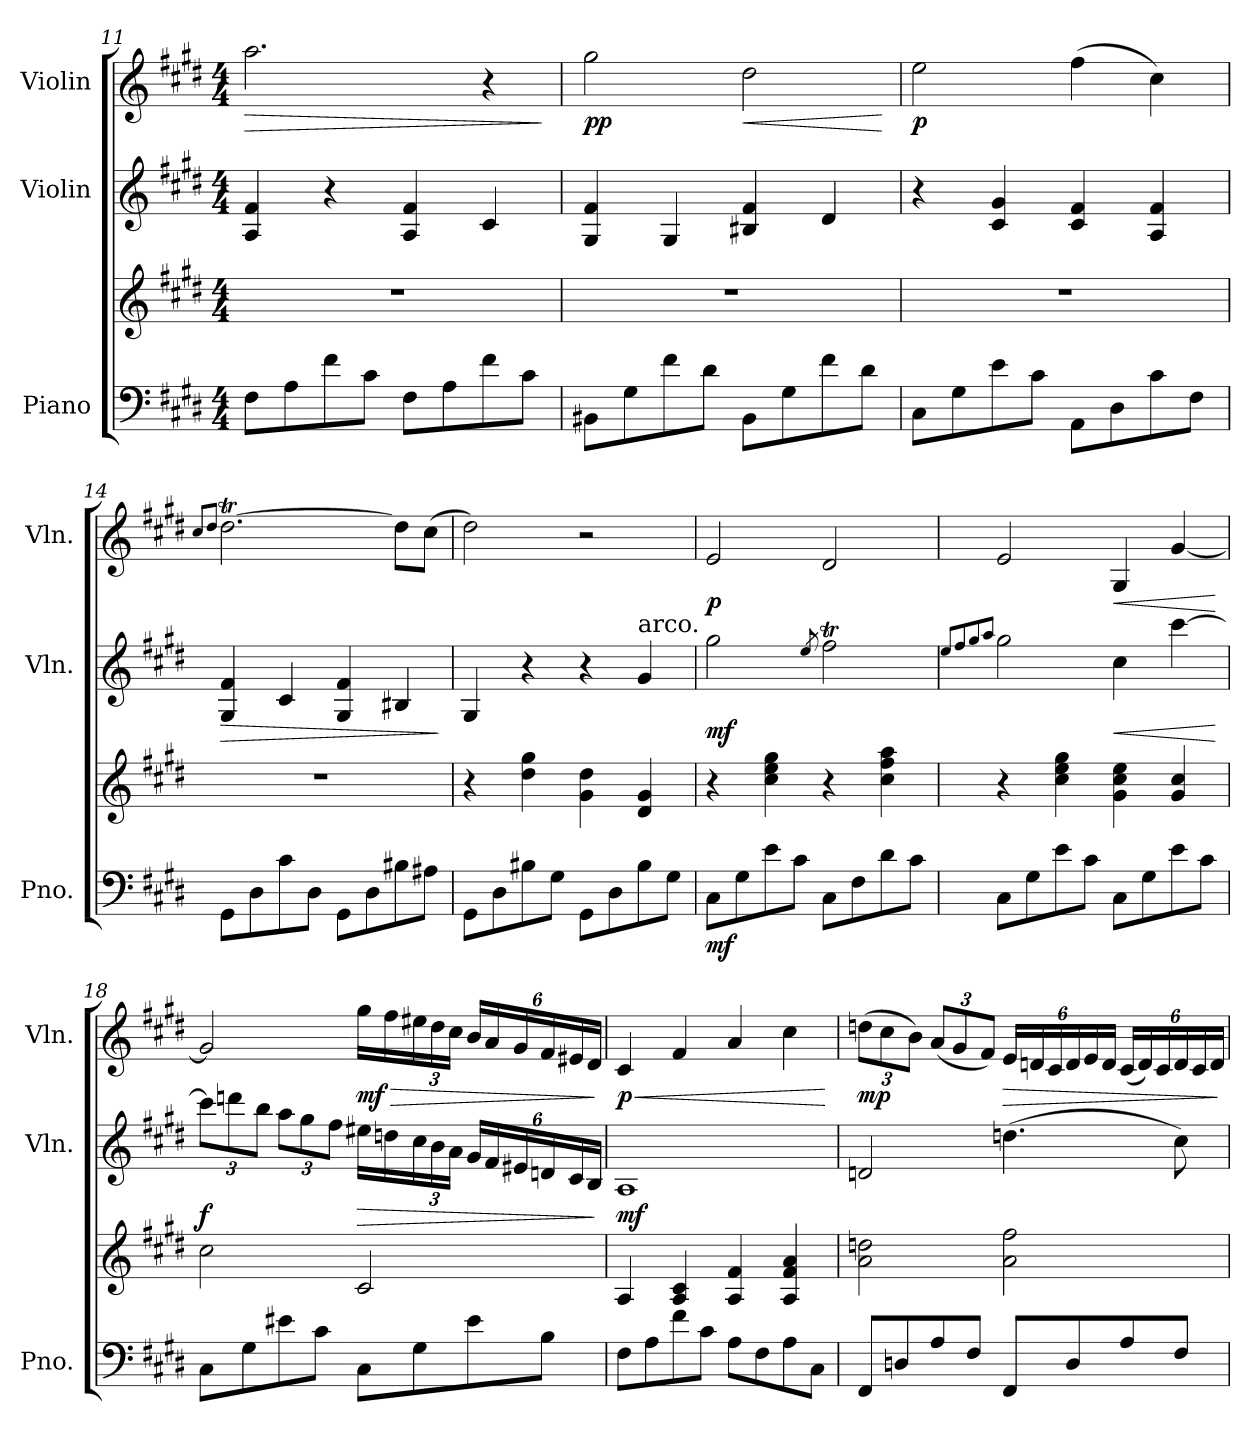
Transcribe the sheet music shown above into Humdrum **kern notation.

**kern	**kern	**dynam	**kern	**dynam	**kern	**dynam
*part3	*part3	*part3	*part2	*part2	*part1	*part1
*staff4	*staff3	*staff3/4	*staff2	*staff2	*staff1	*staff1
*I"Piano	*	*	*I"Violin	*	*I"Violin	*
*I'Pno.	*	*	*I'Vln.	*	*I'Vln.	*
!!LO:PB:g=z
*clefF4	*clefG2	*	*clefG2	*	*clefG2	*
*k[f#c#g#d#]	*k[f#c#g#d#]	*	*k[f#c#g#d#]	*	*k[f#c#g#d#]	*
*M4/4	*M4/4	*	*M4/4	*	*M4/4	*
=11	=11	=11	=11	=11	=11	=11
!	!	!	!	!	!	!LO:HP:b
8F#\L	1r	.	4A/ 4f#/	.	2.aa\	>
8A\	.	.	.	.	.	.
8f#\	.	.	4r	.	.	.
8c#\J	.	.	.	.	.	.
8F#\L	.	.	4A/ 4f#/	.	.	.
8A\	.	.	.	.	.	.
8f#\	.	.	4c#/	.	4r	.
8c#\J	.	.	.	.	.	.
.	.	.	.	.	.	]
=12	=12	=12	=12	=12	=12	=12
!	!	!	!	!	!	!LO:DY:b
8BB#X\L	1r	.	4G#/ 4f#/	.	2gg#\	pp
8G#\	.	.	.	.	.	.
8f#\	.	.	4G#/	.	.	.
8d#\J	.	.	.	.	.	.
!	!	!	!	!	!	!LO:HP:b
8BB#\L	.	.	4B#X/ 4f#/	.	2dd#\	<
8G#\	.	.	.	.	.	.
8f#\	.	.	4d#/	.	.	.
8d#\J	.	.	.	.	.	.
.	.	.	.	.	.	[
=13	=13	=13	=13	=13	=13	=13
!	!	!	!	!	!	!LO:DY:b
8C#\L	1r	.	4r	.	2ee\	p
8G#\	.	.	.	.	.	.
8e\	.	.	4c#/ 4g#/	.	.	.
8c#\J	.	.	.	.	.	.
8AA\L	.	.	4c#/ 4f#/	.	(>4ff#\	.
8D#\	.	.	.	.	.	.
8c#\	.	.	4A/ 4f#/	.	4cc#\)	.
8F#\J	.	.	.	.	.	.
=14	=14	=14	=14	=14	=14	=14
.	.	.	.	.	8qcc#/L	.
.	.	.	.	.	8qdd#/J	.
!	!	!	!	!LO:HP:b	!	!
8GG#\L	1r	.	4G#/ 4f#/	>	[2.dd#t\	.
8D#\	.	.	.	.	.	.
8c#\	.	.	4c#/	.	.	.
8D#\J	.	.	.	.	.	.
8GG#\L	.	.	4G#/ 4f#/	.	.	.
8D#\	.	.	.	.	.	.
8B#X\	.	.	4B#X/	.	8dd#\L]	.
8A#X\J	.	.	.	.	(>8cc#\J	.
.	.	.	.	]	.	.
!!LO:LB:g=z
=15	=15	=15	=15	=15	=15	=15
8GG#\L	4r	.	4G#/	.	2dd#\)	.
8D#\	.	.	.	.	.	.
8B#X\	4dd#\ 4gg#\	.	4r	.	.	.
8G#\J	.	.	.	.	.	.
8GG#\L	4g#\ 4dd#\	.	4r	.	2r	.
8D#\	.	.	.	.	.	.
!	!	!	!LO:TX:a:t=arco.	!	!	!
8B#\	4d#/ 4g#/	.	4g#/	.	.	.
8G#\J	.	.	.	.	.	.
=16	=16	=16	=16	=16	=16	=16
!	!	!LO:DY:b=2	!	!LO:DY:b	!	!LO:DY:b
8C#\L	4r	mf	2gg#\	mf	2e/	p
8G#\	.	.	.	.	.	.
8e\	4cc#\ 4ee\ 4gg#\	.	.	.	.	.
8c#\J	.	.	.	.	.	.
.	.	.	8qee/	.	.	.
8C#\L	4r	.	2ff#T\	.	2d#/	.
8F#\	.	.	.	.	.	.
8d#\	4cc#\ 4ff#\ 4aa\	.	.	.	.	.
8c#\J	.	.	.	.	.	.
=17	=17	=17	=17	=17	=17	=17
.	.	.	8qee/L	.	.	.
.	.	.	8qff#/	.	.	.
.	.	.	8qgg#/	.	.	.
.	.	.	8qaa/J	.	.	.
8C#\L	4r	.	2gg#\	.	2e/	.
8G#\	.	.	.	.	.	.
8e\	4cc#\ 4ee\ 4gg#\	.	.	.	.	.
8c#\J	.	.	.	.	.	.
!	!	!	!	!LO:HP:b	!	!LO:HP:b
8C#\L	4g#\ 4cc#\ 4ee\	.	4cc#\	<	4G#/	<
8G#\	.	.	.	.	.	.
8e\	4g#/ 4cc#/	.	[4ccc#\	.	[4g#/	.
8c#\J	.	.	.	.	.	.
.	.	.	.	[	.	[
!!LO:PB:g=z
=18	=18	=18	=18	=18	=18	=18
*	*	*	*Xbrackettup	*	*	*
!	!	!	!	!LO:DY:b	!	!
8C#\L	2cc#\	.	12ccc#\L]	f	2g#/]	.
.	.	.	12dddn\	.	.	.
8G#\	.	.	.	.	.	.
.	.	.	12bb\J	.	.	.
8e#X\	.	.	12aa\L	.	.	.
.	.	.	12gg#\	.	.	.
8c#\J	.	.	.	.	.	.
.	.	.	12ff#\J	.	.	.
!	!	!	!	!LO:HP:b	!	!LO:HP:b
!	!	!	!	!	!	!LO:DY:n=1:b
8C#\L	2c#/	.	16ee#X\LL	>	16gg#\LL	> mf
.	.	.	16ddn\	.	16ff#\	.
*	*	*	*	*	*Xbrackettup	*
8G#\	.	.	24cc#\	.	24ee#X\	.
.	.	.	24b\	.	24dd#\	.
.	.	.	24a\JJ	.	24cc#\JJ	.
8e#\	.	.	24g#/LL	.	24b/LL	.
.	.	.	24f#/	.	24a/	.
.	.	.	24e#X/	.	24g#/	.
8B\J	.	.	24dn/	.	24f#/	.
.	.	.	24c#/	.	24e#X/	.
.	.	.	24B/JJ	.	24d#/JJ	.
.	.	.	.	]	.	]
=19	=19	=19	=19	=19	=19	=19
!	!	!	!	!LO:DY:b	!	!LO:HP:b
!	!	!	!	!	!	!LO:DY:n=1:b
8F#\L	4A/	.	1A	mf	4c#/	< p
8A\	.	.	.	.	.	.
8f#\	4A/ 4c#/	.	.	.	4f#/	.
8c#\J	.	.	.	.	.	.
8A\L	4A/ 4f#/	.	.	.	4a/	.
8F#\	.	.	.	.	.	.
8A\	4A/ 4f#/ 4a/	.	.	.	4cc#\	.
8C#\J	.	.	.	.	.	.
.	.	.	.	.	.	[
!!LO:LB:g=z
=20	=20	=20	=20	=20	=20	=20
!	!	!	!	!	!	!LO:DY:b
8FF#/L	2a\ 2ddn\	.	2dn/	.	(>12ddn\L	mp
.	.	.	.	.	12cc#\	.
8Dn/	.	.	.	.	.	.
.	.	.	.	.	12b\J)	.
8A/	.	.	.	.	(<12a/L	.
.	.	.	.	.	12g#/	.
8F#/J	.	.	.	.	.	.
.	.	.	.	.	12f#/J)	.
!	!	!	!	!	!	!LO:HP:b
8FF#/L	2a\ 2ff#\	.	(>4.ddn\	.	24e/LL	>
.	.	.	.	.	24dn/	.
.	.	.	.	.	24c#/	.
8D/	.	.	.	.	24d/	.
.	.	.	.	.	24e/	.
.	.	.	.	.	24d/JJ	.
8A/	.	.	.	.	(<24c#/LL	.
.	.	.	.	.	24d/)	.
.	.	.	.	.	24c#/	.
8F#/J	.	.	8cc#\)	.	24d/	.
.	.	.	.	.	24c#/	.
.	.	.	.	.	24d/JJ	.
.	.	.	.	.	.	]
=	=	=	=	=	=	=
*-	*-	*-	*-	*-	*-	*-
